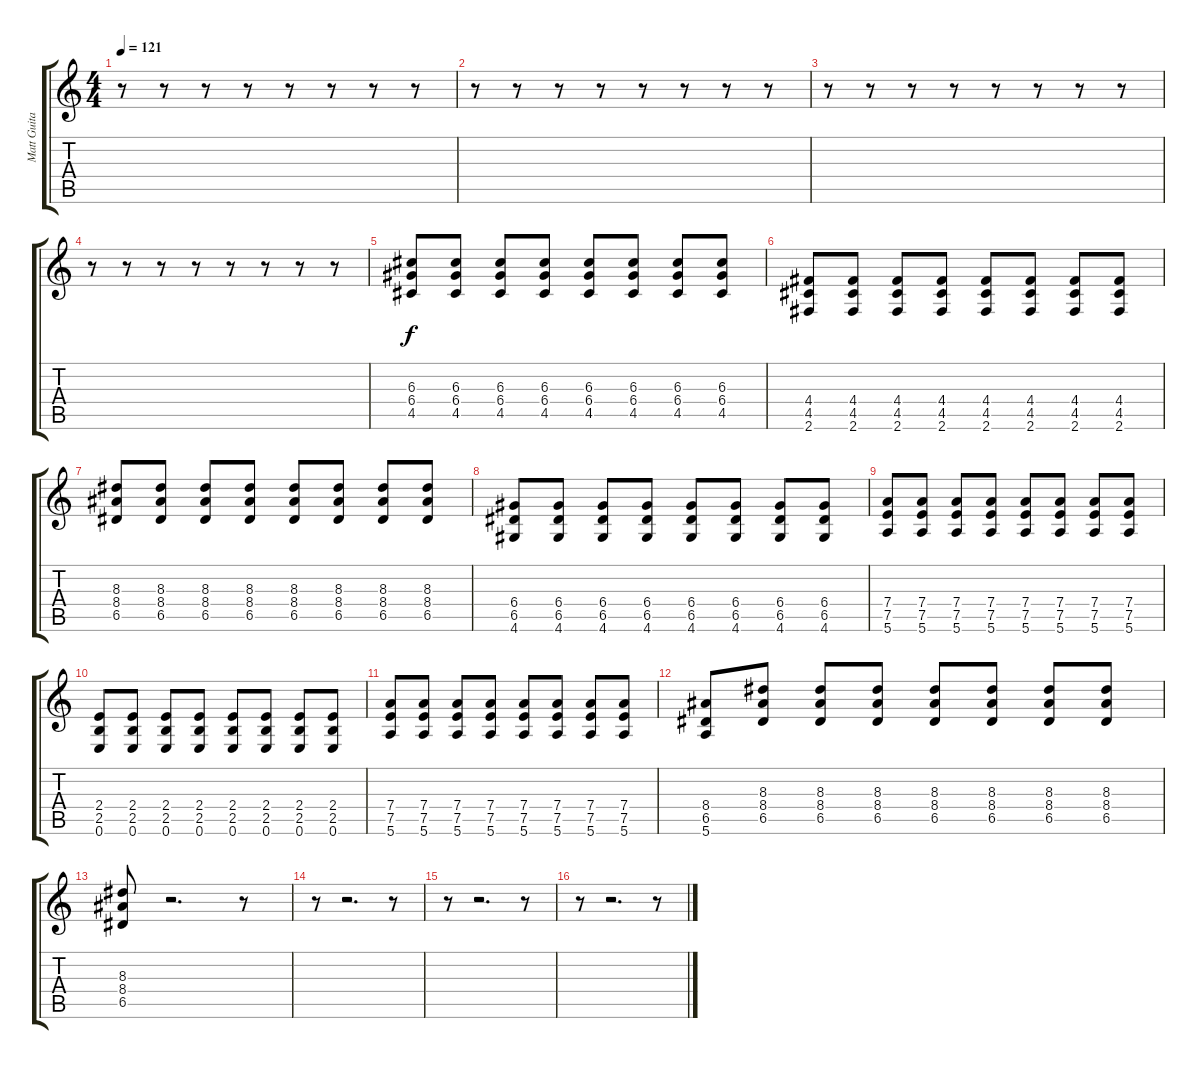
\track ("Matt Guitar Distortion" "Matt Guita") {instrument distortionguitar}
\staff {score tabs}
\tuning (E4 B3 G3 D3 A2 E2) {hide}
\ts (4 4)
\tempo 121
\clef g2
\ks c
r.8{dy f} r.8 r.8 r.8 r.8 r.8 r.8 r.8 |
r.8 r.8 r.8 r.8 r.8 r.8 r.8 r.8 |
r.8 r.8 r.8 r.8 r.8 r.8 r.8 r.8 |
r.8 r.8 r.8 r.8 r.8 r.8 r.8 r.8 |
(6.3 6.4 4.5).8 (6.3 6.4 4.5).8 (6.3 6.4 4.5).8 (6.3 6.4 4.5).8 (6.3 6.4 4.5).8 (6.3 6.4 4.5).8 (6.3 6.4 4.5).8 (6.3 6.4 4.5).8 |
(4.4 4.5 2.6).8 (4.4 4.5 2.6).8 (4.4 4.5 2.6).8 (4.4 4.5 2.6).8 (4.4 4.5 2.6).8 (4.4 4.5 2.6).8 (4.4 4.5 2.6).8 (4.4 4.5 2.6).8 |
(8.3 8.4 6.5).8 (8.3 8.4 6.5).8 (8.3 8.4 6.5).8 (8.3 8.4 6.5).8 (8.3 8.4 6.5).8 (8.3 8.4 6.5).8 (8.3 8.4 6.5).8 (8.3 8.4 6.5).8 |
(6.4 6.5 4.6).8 (6.4 6.5 4.6).8 (6.4 6.5 4.6).8 (6.4 6.5 4.6).8 (6.4 6.5 4.6).8 (6.4 6.5 4.6).8 (6.4 6.5 4.6).8 (6.4 6.5 4.6).8 |
(7.4 7.5 5.6).8 (7.4 7.5 5.6).8 (7.4 7.5 5.6).8 (7.4 7.5 5.6).8 (7.4 7.5 5.6).8 (7.4 7.5 5.6).8 (7.4 7.5 5.6).8 (7.4 7.5 5.6).8 |
(2.4 2.5 0.6).8 (2.4 2.5 0.6).8 (2.4 2.5 0.6).8 (2.4 2.5 0.6).8 (2.4 2.5 0.6).8 (2.4 2.5 0.6).8 (2.4 2.5 0.6).8 (2.4 2.5 0.6).8 |
(7.4 7.5 5.6).8 (7.4 7.5 5.6).8 (7.4 7.5 5.6).8 (7.4 7.5 5.6).8 (7.4 7.5 5.6).8 (7.4 7.5 5.6).8 (7.4 7.5 5.6).8 (7.4 7.5 5.6).8 |
(8.4 6.5 5.6).8 (8.3 8.4 6.5).8 (8.3 8.4 6.5).8 (8.3 8.4 6.5).8 (8.3 8.4 6.5).8 (8.3 8.4 6.5).8 (8.3 8.4 6.5).8 (8.3 8.4 6.5).8 |
(8.3 8.4 6.5).8 r.2{d} r.8 |
r.8 r.2{d} r.8 |
r.8 r.2{d} r.8 |
r.8 r.2{d} r.8
